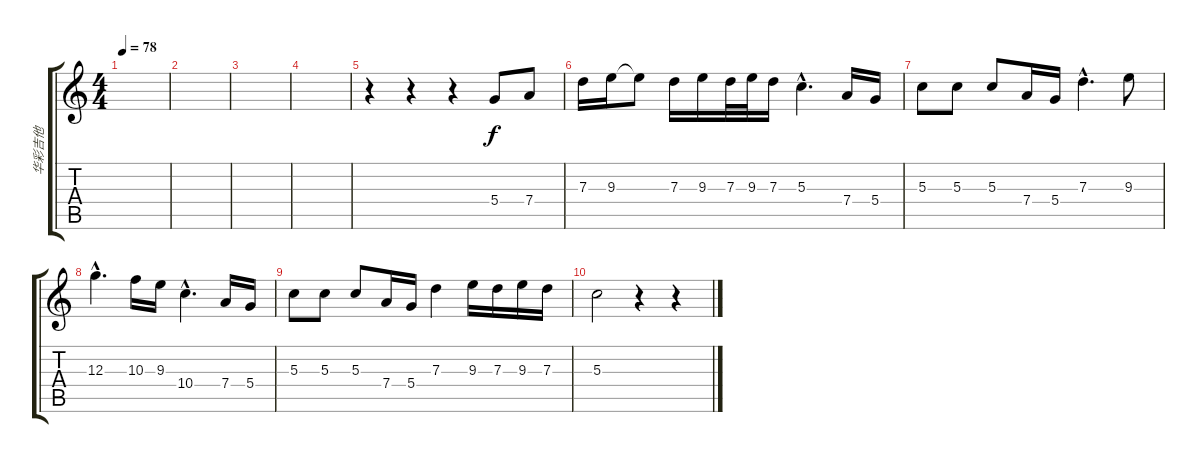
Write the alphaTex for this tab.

\track ("华彩吉他" "华彩吉他") {instrument acousticguitarsteel}
\staff {score tabs}
\tuning (E4 B3 G3 D3 A2 E2) {hide}
\ts (4 4)
\tempo 78
\clef g2
\ks c
|
|
|
|
r.4 r.4 r.4 5.4.8 7.4.8 |
7.3.16 9.3.16 9.3{t}.8 7.3.16 9.3.16 7.3.32 9.3.32 7.3.16 5.3{hac}.4{d} 7.4.16 5.4.16 |
5.3.8 5.3.8 5.3.8 7.4.16 5.4.16 7.3{hac}.4{d} 9.3.8 |
12.3{hac}.4{d} 10.3.16 9.3.16 10.4{hac}.4{d} 7.4.16 5.4.16 |
5.3.8 5.3.8 5.3.8 7.4.16 5.4.16 7.3.4 9.3.16 7.3.16 9.3.16 7.3.16 |
5.3.2 r.4 r.4
